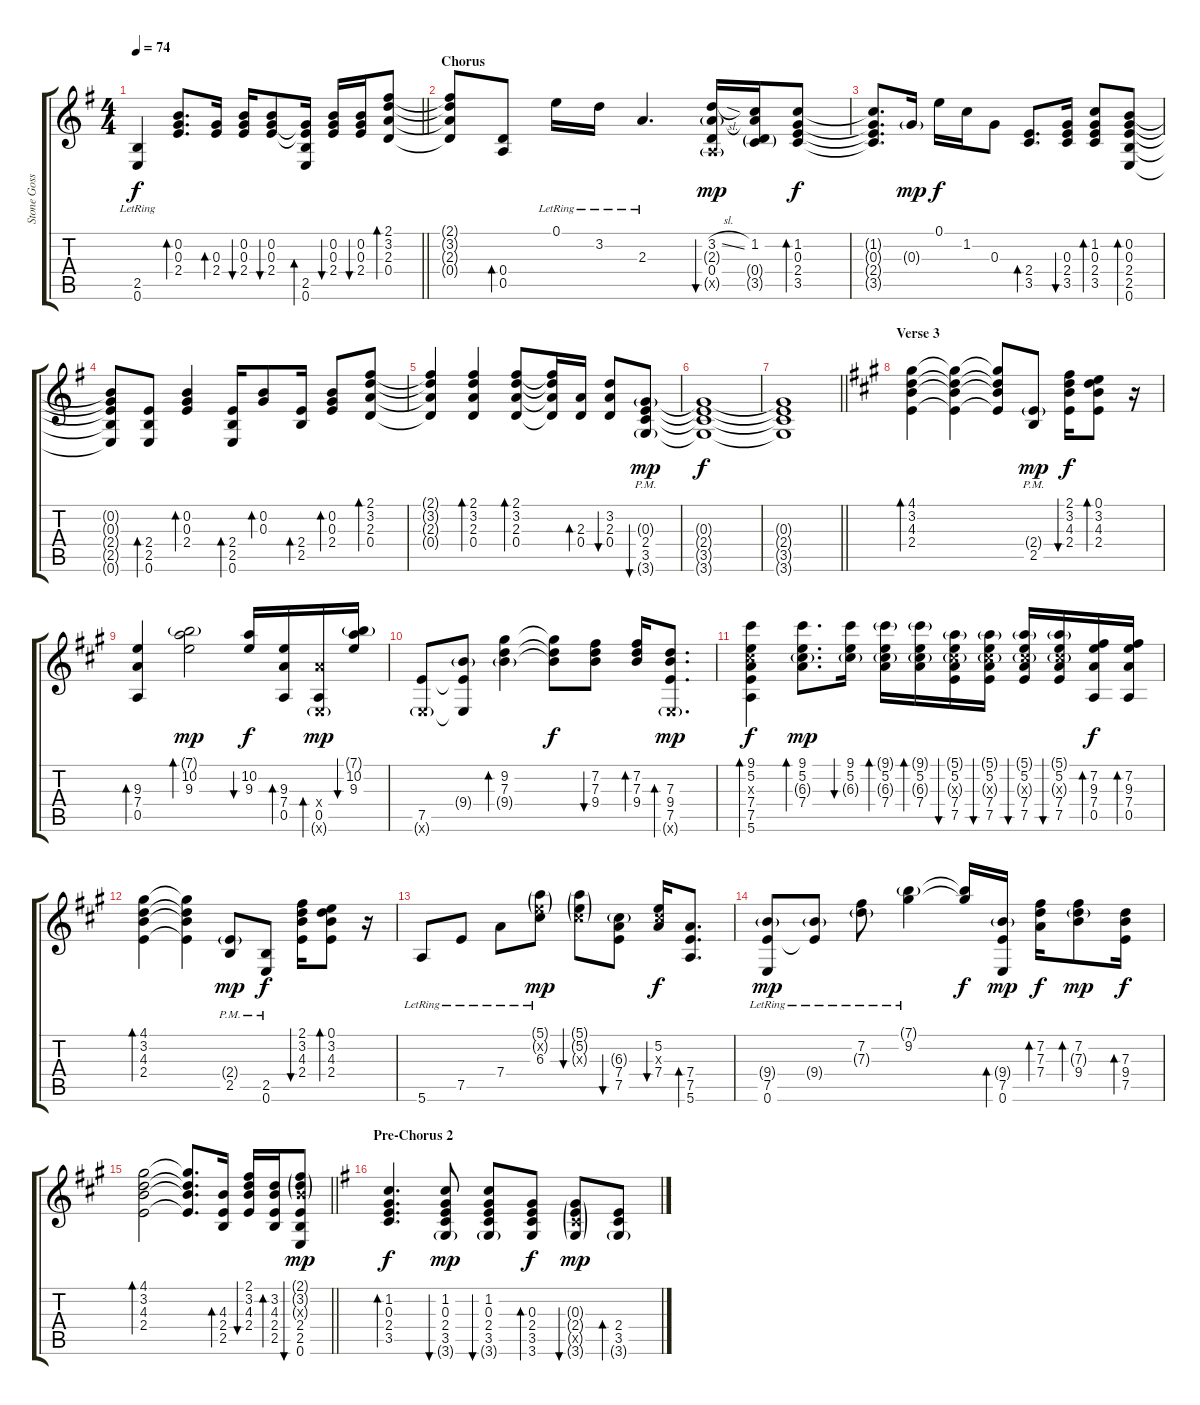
\track ("Stone Gossard" "Stone Goss") {instrument electricguitarclean}
\staff {score tabs}
\tuning (E4 B3 G3 D3 A2 E2) {hide}
\ts (4 4)
\tempo 74
\clef g2
\barLineRight lightlight
\ks eminor
(2.5{lr} 0.6{lr}).4{dy f} (0.2 0.3 2.4).8{d bd 30} (0.3 2.4).16{bd 30} (0.2 0.3 2.4).16{bu 30} (0.2 0.3 2.4).8{bu 30} (0.3{t} 2.4{t} 2.5 0.6).16{bd 30} (0.2 0.3 2.4).16{bu 30} (0.2 0.3 2.4).16{bu 30} (2.1 3.2 2.3 0.4).8{bd 30} |
\section ("" "Chorus")
(2.1{t} 3.2{t} 2.3{t} 0.4{t}).8 (0.4 0.5).8{bd 30} 0.1{lr}.16 3.2{lr}.16 2.3{lr}.4{d} (3.2{sl} 2.3{g} 0.4 0.5{g x}).16{bu 30 dy mp} (1.2 2.3{t} 0.4{g} 3.5{g}).16 (1.2 0.3 2.4 3.5).8{bd 30 dy f} |
(1.2{t} 0.3{t} 2.4{t} 3.5{t}).8{d} 0.3{g}.16{dy mp} 0.1.16{dy f} 1.2.16 0.3.8 (2.4 3.5).8{d bd 30} (0.3 2.4 3.5).16{bu 30} (1.2 0.3 2.4 3.5).8{bd 30} (0.2 0.3 2.4 2.5 0.6).8{bd 30} |
(0.2{t} 0.3{t} 2.4{t} 2.5{t} 0.6{t}).8 (2.4 2.5 0.6).8{bd 30} (0.2 0.3 2.4).4{bd 30} (2.4 2.5 0.6).16{bd 30} (0.2 0.3).8{bd 30} (2.4 2.5).16{bd 30} (0.2 0.3 2.4).8{bd 30} (2.1 3.2 2.3 0.4).8{bd 30} |
(2.1{t} 3.2{t} 2.3{t} 0.4{t}).4 (2.1 3.2 2.3 0.4).4{bd 30} (2.1 3.2 2.3 0.4).8{bd 30} (2.1{t} 3.2{t} 2.3{t} 0.4{t}).16 (2.3 0.4).16{bd 30} (3.2 2.3 0.4).8{bu 30} (0.3{g} 2.4 3.5 3.6{g pm}).8{bu 30 dy mp} |
(0.3{t} 2.4{t} 3.5{t} 3.6{t}).1{dy f} |
\barLineRight lightlight
(0.3{t} 2.4{t} 3.5{t} 3.6{t}).1 |
\section ("" "Verse 3")
\ks a
(4.1 3.2 4.3 2.4).4{bd 60} (4.1{t} 3.2{t} 4.3{t} 2.4{t}).4 (4.1{t} 3.2{t} 4.3{t} 2.4{t}).8 (2.4{g} 2.5{pm}).8{dy mp} (2.1 3.2 4.3 2.4).16{bu 30 dy f} (0.1 3.2 4.3 2.4).8{bd 30} r.16 |
(9.3 7.4 0.5).4{bd 30} (7.1{g} 10.2 9.3).2{bd 30 dy mp} (10.2 9.3).16{bu 30 dy f} (9.3 7.4 0.5).16{bd 30} (7.4{x} 0.5 0.6{g x}).16{bd 30 dy mp} (7.1{g} 10.2 9.3).16{bu 30} |
(7.5 0.6{g x}).8 (9.4{g} 7.5{t} 0.6{t}).8 (9.2 7.3 9.4{g}).4{bd 30} (9.2{t} 7.3{t} 9.4{t}).8{dy f} (7.2 7.3 9.4).8{bu 30} (7.2 7.3 9.4).16{bd 30} (7.3 9.4 7.5 0.6{g x}).8{d bd 30 dy mp} |
(9.1 5.2 6.3{x} 7.4 7.5 5.6).4{bd 30 dy f} (9.1 5.2 6.3{g} 7.4).8{d bd 30 dy mp} (9.1 5.2 6.3{g}).16{bu 30} (9.1{g} 5.2 6.3{g} 7.4).16{bd 30} (9.1{g} 5.2 6.3{g} 7.4).16{bd 30} (5.1{g} 5.2 6.3{g x} 7.4 7.5).16{bu 30} (5.1{g} 5.2 6.3{g x} 7.4 7.5).16{bu 30} (5.1{g} 5.2 6.3{g x} 7.4 7.5).16{bu 30} (5.1{g} 5.2 6.3{g x} 7.4 7.5).16{bu 30} (7.2 9.3 7.4 0.5).16{bd 30 dy f} (7.2 9.3 7.4 0.5).16{bd 30} |
(4.1 3.2 4.3 2.4).4{bd 60} (4.1{t} 3.2{t} 4.3{t} 2.4{t}).4 (2.4{g} 2.5{pm}).8{dy mp} (2.5 0.6{pm}).8{dy f} (2.1 3.2 4.3 2.4).16{bu 30} (0.1 3.2 4.3 2.4).8{bd 30} r.16 |
5.6{lr}.8 7.5{lr}.8 7.4{lr}.8 (5.1{g} 5.2{g x} 6.3{lr}).8{dy mp} (5.1{g} 5.2{g} 6.3{g x}).8{bu 30} (6.3{g} 7.4 7.5).8{bu 30} (5.2 6.3{x} 7.4).16{bu 30 dy f} (7.4 7.5 5.6).8{d bd 30} |
(9.4{g} 7.5 0.6{lr}).8{dy mp} (9.4{g lr} 7.5{t}).8 (7.2{lr} 7.3{g lr}).8 (7.1{g lr} 9.2{lr}).4 (7.1{t} 9.2{t}).16{dy f} (9.4{g} 7.5 0.6).16{bd 30 dy mp} (7.2 7.3 7.4).16{bd 30 dy f} (7.2 7.3{g} 9.4).8{bd 30 dy mp} (7.3 9.4 7.5).16{bd 30 dy f} |
\barLineRight lightlight
(4.1 3.2 4.3 2.4).2{bd 60} (4.1{t} 3.2{t} 4.3{t} 2.4{t}).8{d} (4.3 2.4 2.5).16{bd 30} (2.1 3.2 4.3 2.4).16{bu 30} (3.2 4.3 2.4 2.5).16{bd 30} (2.1{g} 3.2{g} 4.3{g x} 2.4 2.5 0.6).8{bu 30 dy mp} |
\section ("" "Pre-Chorus 2")
\ks eminor
(1.2 0.3 2.4 3.5).4{d bd 30 dy f} (1.2 0.3 2.4 3.5 3.6{g}).8{bu 30 dy mp} (1.2 0.3 2.4 3.5 3.6{g}).8{bu 30} (0.3 2.4 3.5 3.6).8{bd 30 dy f} (0.3{g} 2.4{g} 3.5{g x} 3.6{g}).8{bu 30 dy mp} (2.4 3.5 3.6{g}).8{bd 30}
